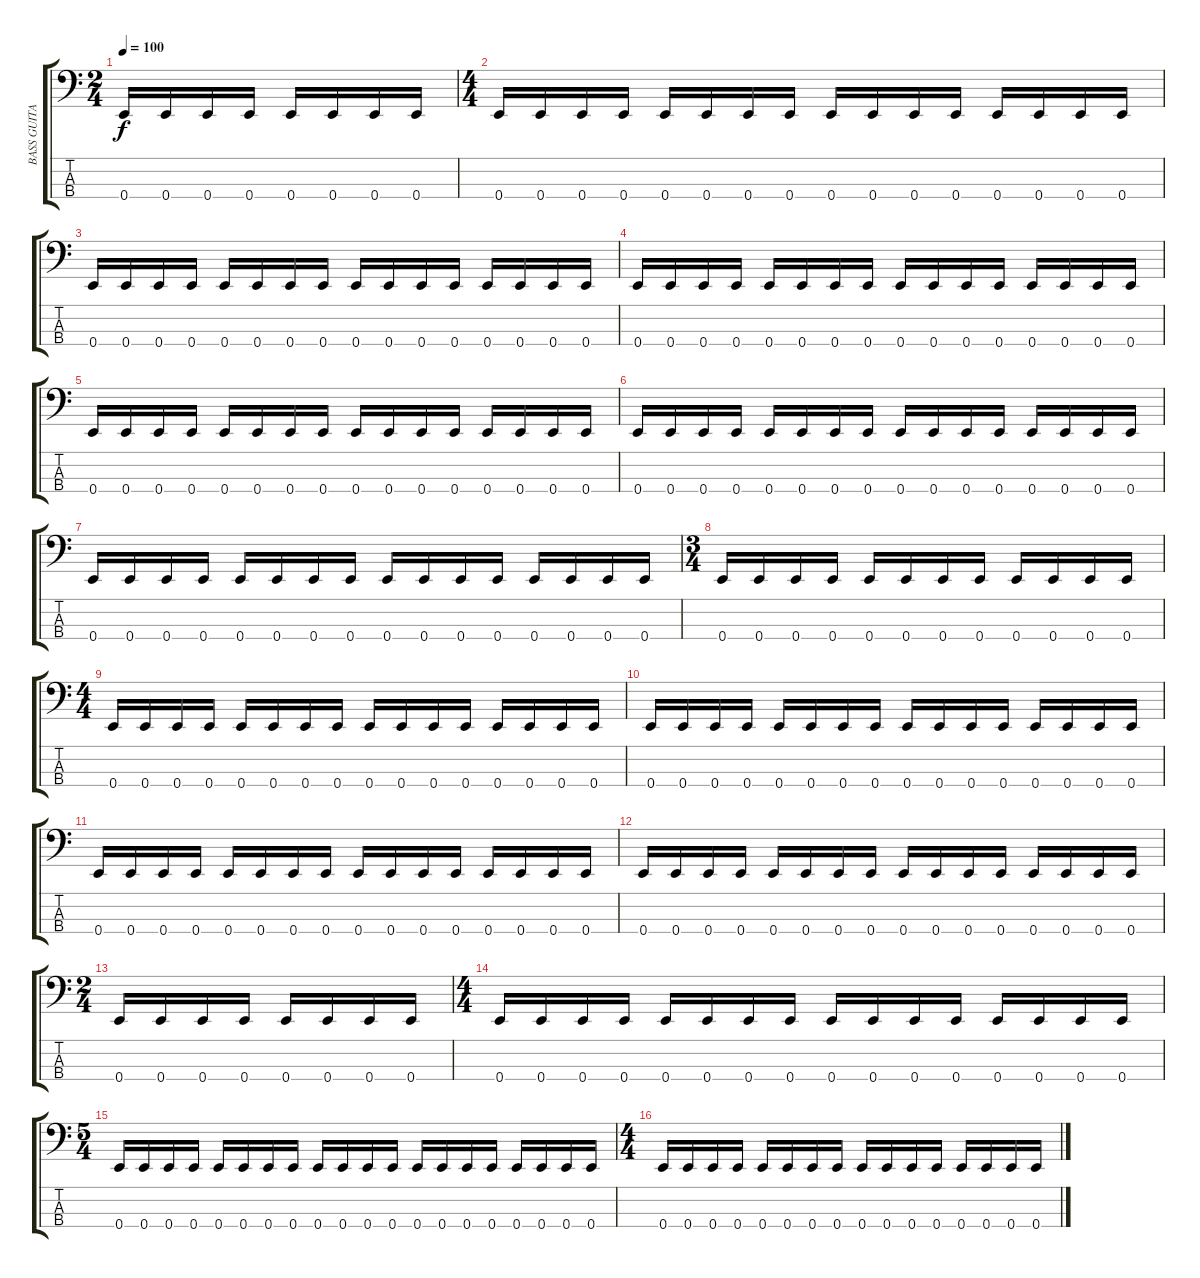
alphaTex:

\track ("BASS GUITAR" "BASS GUITA") {instrument electricbasspick}
\staff {score tabs}
\tuning (G2 D2 A1 E1) {hide}
\ts (2 4)
\tempo 100
\clef f4
\ks c
0.4.16{dy f volume 6} 0.4.16 0.4.16 0.4.16 0.4.16 0.4.16 0.4.16 0.4.16 |
\ts (4 4)
0.4.16{volume 6} 0.4.16 0.4.16 0.4.16 0.4.16 0.4.16 0.4.16 0.4.16 0.4.16 0.4.16 0.4.16 0.4.16 0.4.16 0.4.16 0.4.16 0.4.16 |
0.4.16{volume 6} 0.4.16 0.4.16 0.4.16 0.4.16 0.4.16 0.4.16 0.4.16 0.4.16 0.4.16 0.4.16 0.4.16 0.4.16 0.4.16 0.4.16 0.4.16 |
0.4.16{volume 6} 0.4.16 0.4.16 0.4.16 0.4.16 0.4.16 0.4.16 0.4.16 0.4.16 0.4.16 0.4.16 0.4.16 0.4.16 0.4.16 0.4.16 0.4.16 |
0.4.16{volume 6} 0.4.16 0.4.16 0.4.16 0.4.16 0.4.16 0.4.16 0.4.16 0.4.16 0.4.16 0.4.16 0.4.16 0.4.16 0.4.16 0.4.16 0.4.16 |
0.4.16{volume 6} 0.4.16 0.4.16 0.4.16 0.4.16 0.4.16 0.4.16 0.4.16 0.4.16 0.4.16 0.4.16 0.4.16 0.4.16 0.4.16 0.4.16 0.4.16 |
0.4.16{volume 6} 0.4.16 0.4.16 0.4.16 0.4.16 0.4.16 0.4.16 0.4.16 0.4.16 0.4.16 0.4.16 0.4.16 0.4.16 0.4.16 0.4.16 0.4.16 |
\ts (3 4)
0.4.16{volume 6} 0.4.16 0.4.16 0.4.16 0.4.16 0.4.16 0.4.16 0.4.16 0.4.16 0.4.16 0.4.16 0.4.16 |
\ts (4 4)
0.4.16{volume 6} 0.4.16 0.4.16 0.4.16 0.4.16 0.4.16 0.4.16 0.4.16 0.4.16 0.4.16 0.4.16 0.4.16 0.4.16 0.4.16 0.4.16 0.4.16 |
0.4.16{volume 6} 0.4.16 0.4.16 0.4.16 0.4.16 0.4.16 0.4.16 0.4.16 0.4.16 0.4.16 0.4.16 0.4.16 0.4.16 0.4.16 0.4.16 0.4.16 |
0.4.16{volume 6} 0.4.16 0.4.16 0.4.16 0.4.16 0.4.16 0.4.16 0.4.16 0.4.16 0.4.16 0.4.16 0.4.16 0.4.16 0.4.16 0.4.16 0.4.16 |
0.4.16{volume 6} 0.4.16 0.4.16 0.4.16 0.4.16 0.4.16 0.4.16 0.4.16 0.4.16 0.4.16 0.4.16 0.4.16 0.4.16 0.4.16 0.4.16 0.4.16 |
\ts (2 4)
0.4.16{volume 6} 0.4.16 0.4.16 0.4.16 0.4.16 0.4.16 0.4.16 0.4.16 |
\ts (4 4)
0.4.16{volume 6} 0.4.16 0.4.16 0.4.16 0.4.16 0.4.16 0.4.16 0.4.16 0.4.16 0.4.16 0.4.16 0.4.16 0.4.16 0.4.16 0.4.16 0.4.16 |
\ts (5 4)
0.4.16{volume 6} 0.4.16 0.4.16 0.4.16 0.4.16 0.4.16 0.4.16 0.4.16 0.4.16 0.4.16 0.4.16 0.4.16 0.4.16 0.4.16 0.4.16 0.4.16 0.4.16 0.4.16 0.4.16 0.4.16 |
\ts (4 4)
0.4.16{volume 6} 0.4.16 0.4.16 0.4.16 0.4.16 0.4.16 0.4.16 0.4.16 0.4.16 0.4.16 0.4.16 0.4.16 0.4.16 0.4.16 0.4.16 0.4.16
